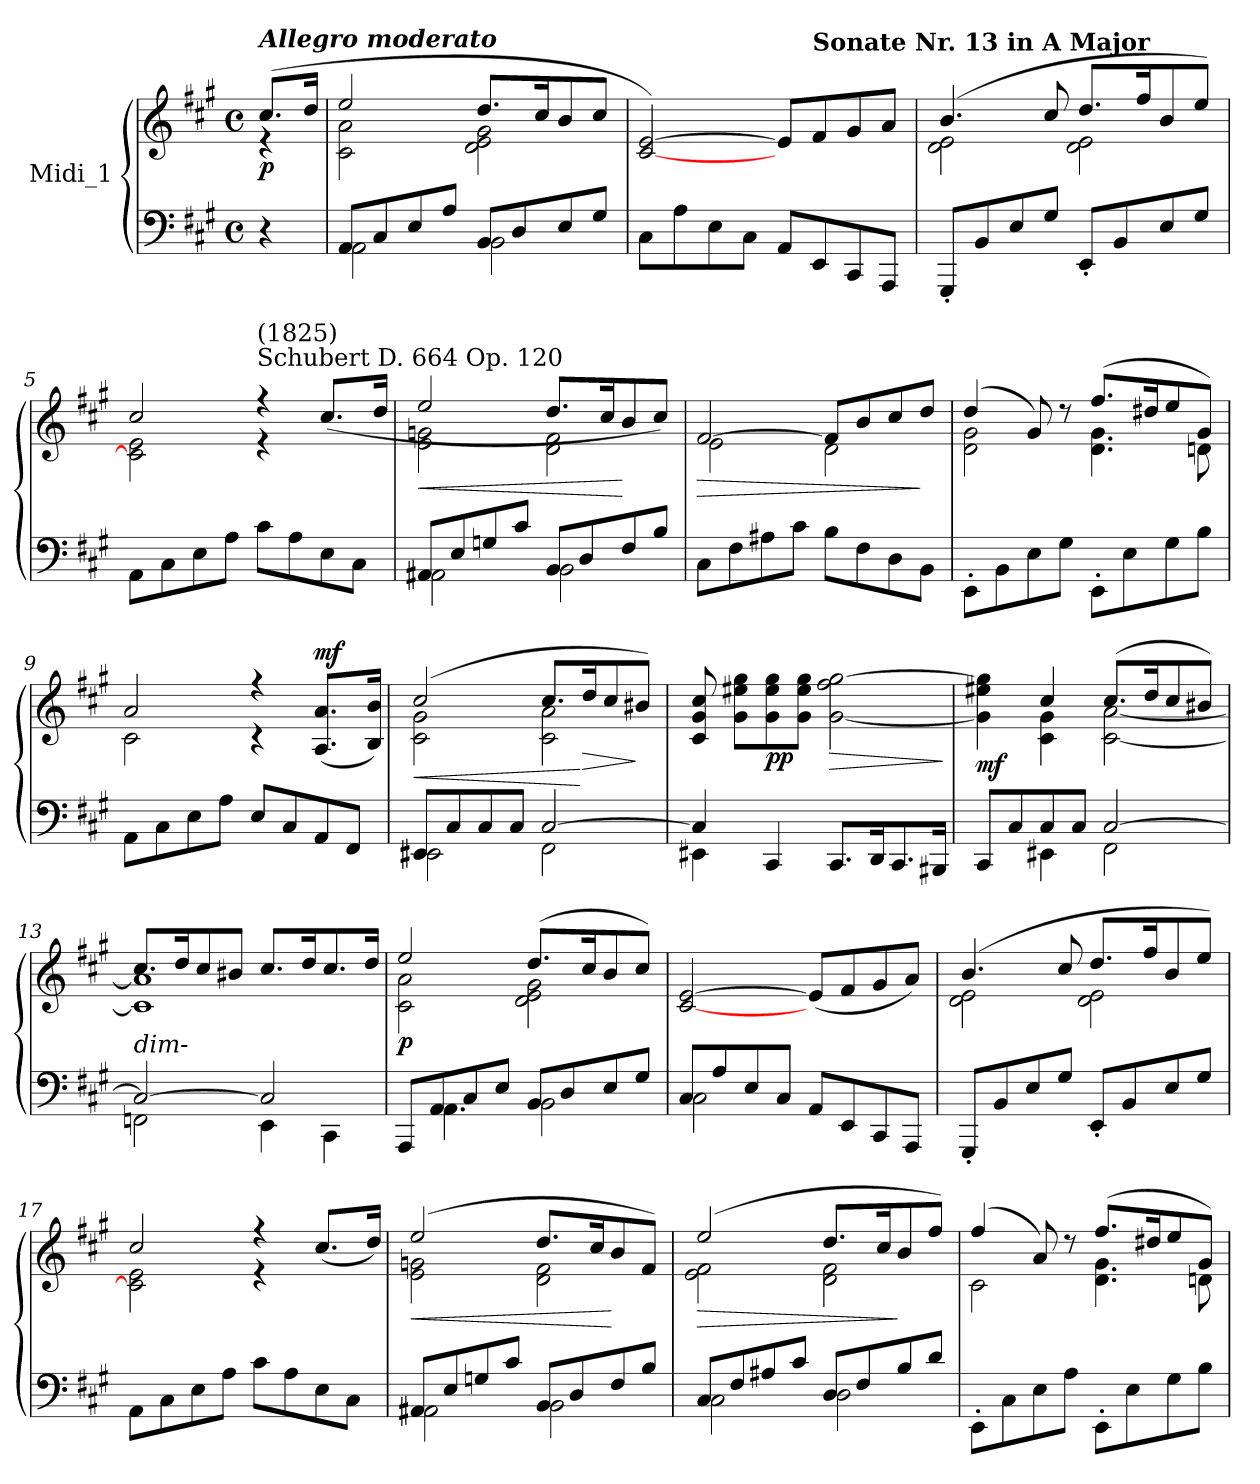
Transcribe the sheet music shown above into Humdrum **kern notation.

**kern	**kern	**dynam
*part1	*part1	*part1
*staff2	*staff1	*staff1/2
*I"Midi_1	*	*
*clefF4	*clefG2	*
*k[f#c#g#]	*k[f#c#g#]	*
*A:	*A:	*
*M4/4	*M4/4	*
*met(c)	*met(c)	*
*MM85	*MM85	*
=1	=1	=1
*^	*^	*
!	!	!LO:TX:a:Bi:t=Allegro moderato	!	!
!	!	!	!	!LO:DY:b
4r	4ryy	(>8.cc#/L	4r	p
.	.	16dd/Jk	.	.
=2	=2	=2	=2	=2
8AA/L	2AA\	2ee/	2c#\ 2a\	.
8C#/	.	.	.	.
8E/	.	.	.	.
8A/J	.	.	.	.
8BB/L	2BB\	8.dd/L	2d\ 2e\ 2g#\	.
8D/	.	.	.	.
.	.	16cc#/K	.	.
8E/	.	8b/	.	.
(>8G#/J	.	8cc#/J	.	.
=3	=3	=3	=3	=3
8C#\L	2ryy	[2c#/ [2e/)	2ryy	.
8A\	.	.	.	.
8E\	.	.	.	.
8C#\J	.	.	.	.
8AA/L	2ryy	8e/L]	2ryy	.
!	!	!LO:TX:a:B:t=Sonate Nr. 13  in A Major	!	!
8EE/	.	8f#/	.	.
8CC#/	.	8g#/	.	.
8AAA/J	.	8a/J)	.	.
=4	=4	=4	=4	=4
8GGG#'/L	2ryy	(>4.b/	2d\ 2e\	.
8BB/	.	.	.	.
8E/	.	.	.	.
8G#/J	.	8cc#/	.	.
8EE'/L	2ryy	8.dd/L	2d\ 2e\	.
8BB/	.	.	.	.
.	.	16ff#/K	.	.
8E/	.	8b/	.	.
8G#/J	.	8ee/J)	.	.
=5	=5	=5	=5	=5
8AA\L	2ryy	2cc#/	2c#\] 2e\	.
8C#\	.	.	.	.
8E\	.	.	.	.
8A\J	.	.	.	.
!	!	!LO:TX:a:t=Schubert D. 664 Op. 120	!	!
!	!	!LO:TX:a:t=(1825)	!	!
8c#\L	2ryy	4r	4r	.
8A\	.	.	.	.
8E\	.	(>8.cc#/L	4ryy	.
8C#\J	.	.	.	.
.	.	16dd/Jk	.	.
!!LO:LB:g=z	!!
=6	=6	=6	=6	=6
!	!	!	!	!LO:HP:b
8AA#X/L	2AA#\	2ee/	2e\ 2gn\	<
8E/	.	.	.	.
8Gn/	.	.	.	.
8c#/J	.	.	.	.
8BB/L	2BB\	8.dd/L	2d\ 2f#\	.
8D/	.	.	.	.
.	.	16cc#/K	.	.
8F#/	.	8b/	.	[
8B/J	.	8cc#/J)	.	.
!!LO:LB:g=z	!!
=7	=7	=7	=7	=7
*	*	*MM85	*	*
!	!	!	!	!LO:HP:b
8C#\L	2ryy	[2f#/	2e\	>
8F#\	.	.	.	.
8A#X\	.	.	.	.
8c#\J	.	.	.	.
8B\L	2ryy	8f#/L]	2d\	.
8F#\	.	8b/	.	.
8D\	.	8cc#/	.	.
8BB\J	.	8dd/J	.	]
=8	=8	=8	=8	=8
8EE'\L	2ryy	(>4dd/	2d\ 2g#\	.
8BB\	.	.	.	.
8E\	.	8g#/)	.	.
8G#\J	.	8r	.	.
8EE'\L	2ryy	(>8.ff#/L	4.d\ 4.g#\	.
8E\	.	.	.	.
.	.	16dd#X/K	.	.
8G#\	.	8ee/	.	.
8B\J	.	8g#/J)	8dni\	.
=9	=9	=9	=9	=9
8AA\L	2ryy	2a/	2c#\	.
8C#\	.	.	.	.
8E\	.	.	.	.
8A\J	.	.	.	.
8E/L	2ryy	4r	4r	.
8C#/	.	.	.	.
!	!	!	!	!LO:DY:a
8AA/	.	(8.A/ 8.a/L	4ryy	mf
8FF#/J	.	.	.	.
.	.	16B/ 16b/Jk)	.	.
=10	=10	=10	=10	=10
!	!	!	!	!LO:HP:b
8EE#X/L	2EE#\	(>2cc#/	2c#\ 2g#\	<
8C#/	.	.	.	.
8C#/	.	.	.	.
8C#/J	.	.	.	.
[2C#/	2FF#\	8.cc#/L	2c#\ 2a\	.
!	!	!	!	!LO:HP:n=1:b
.	.	16dd/K	.	[ >
.	.	8cc#/	.	.
.	.	8b#X/J)	.	]
!!LO:LB:g=z	!!
=11	=11	=11	=11	=11
4C#/]	4EE#X\	8c#/ 8g#/ 8cc#/	2ryy	.
.	.	8g#\ 8ee#X\ 8gg#\L	.	.
!	!	!	!	!LO:DY:b
4CC#/	4ryy	8g#\ 8ee#\ 8gg#\	.	pp
.	.	8g#\ 8ee#\ 8gg#\J	.	.
!	!	!	!	!LO:HP:b
8.CC#/L	2ryy	[2g#\ 2ff#\ [2gg#\	2ryy	>
16DD/K	.	.	.	.
8.CC#/	.	.	.	.
16BBB#X/Jk	.	.	.	.
*v	*v	*	*	*
*	*v	*v	*
.	.	]
!!LO:LB:g=z
=12	=12	=12
*	*MM85	*
*^	*^	*
!	!	!	!	!LO:DY:b
8CC#/L	4ryy	4g#\] 4ee#X\ 4gg#\]	4ryy	mf
8C#/	.	.	.	.
8C#/	4EE#X\	4cc#/	4c#\ 4g#\	.
8C#/J	.	.	.	.
[2C#/	2FF#\	(>8.cc#/L	[2c#\ [2a\	.
.	.	16dd/K	.	.
.	.	8cc#/	.	.
.	.	8b#X/J)	.	.
=13	=13	=13	=13	=13
!LO:TX:a:i:t=dim-	!	!	!	!
2C#/_	2FFn\	8.cc#/L	1c#] 1a]	.
.	.	16dd/K	.	.
.	.	8cc#/	.	.
.	.	8b#X/J	.	.
2C#/]	4EE\	8.cc#/L	.	.
.	.	16dd/K	.	.
.	4CC#\	8.cc#/	.	.
.	.	16dd/Jk	.	.
=14	=14	=14	=14	=14
!	!	!	!	!LO:DY:b
8AAA/L	8ryy	2ee/	2c#\ 2a\	p
8AA/	4.AA\	.	.	.
8C#/	.	.	.	.
8E/J	.	.	.	.
8BB/L	2BB\	(>8.dd/L	2d\ 2e\ 2g#\	.
8D/	.	.	.	.
.	.	16cc#/K	.	.
8E/	.	8b/	.	.
8G#/J	.	8cc#/J)	.	.
=15	=15	=15	=15	=15
8C#/L	2C#\	[2c#/ [2e/	2ryy	.
8A/	.	.	.	.
8E/	.	.	.	.
8C#/J	.	.	.	.
8AA/L	2ryy	(>8e/L]	2ryy	.
8EE/	.	8f#/	.	.
8CC#/	.	8g#/	.	.
8AAA/J	.	8a/J)	.	.
!!LO:LB:g=z	!!
=16	=16	=16	=16	=16
8GGG#'/L	2ryy	(>4.b/	2d\ 2e\	.
8BB/	.	.	.	.
8E/	.	.	.	.
8G#/J	.	8cc#/	.	.
8EE'/L	2ryy	8.dd/L	2d\ 2e\	.
8BB/	.	.	.	.
.	.	16ff#/K	.	.
8E/	.	8b/	.	.
8G#/J	.	8ee/J)	.	.
!!LO:PB:g=z	!!
=17	=17	=17	=17	=17
*	*	*MM85	*	*
8AA\L	2ryy	2cc#/	2c#\] 2e\	.
8C#\	.	.	.	.
8E\	.	.	.	.
8A\J	.	.	.	.
8c#\L	2ryy	4r	4r	.
8A\	.	.	.	.
8E\	.	(>8.cc#/L	4ryy	.
8C#\J	.	.	.	.
.	.	16dd/Jk)	.	.
=18	=18	=18	=18	=18
!	!	!	!	!LO:HP:b
8AA#X/L	2AA#\	(>2ee/	2e\ 2gn\	<
8E/	.	.	.	.
8Gn/	.	.	.	.
8c#/J	.	.	.	.
8BB/L	2BB\	8.dd/L	2d\ 2f#\	.
8D/	.	.	.	.
.	.	16cc#/K	.	.
8F#/	.	8b/	.	[
8B/J	.	8f#/J)	.	.
=19	=19	=19	=19	=19
!	!	!	!	!LO:HP:b
8C#/L	2C#\	(>2ee/	2e\ 2f#\	>
8F#/	.	.	.	.
8A#X/	.	.	.	.
8c#/J	.	.	.	.
8D/L	2D\	8.dd/L	2d\ 2f#\	.
8F#/	.	.	.	.
.	.	16cc#/K	.	.
8B/	.	8b/	.	]
8d/J	.	8ff#/J)	.	.
=20	=20	=20	=20	=20
8EE'\L	2ryy	(4ff#/	2c#\	.
8C#\	.	.	.	.
8E\	.	8a/)	.	.
8A\J	.	8r	.	.
8EE'\L	2ryy	(>8.ff#/L	4.d\ 4.g#\	.
8E\	.	.	.	.
.	.	16dd#X/K	.	.
8G#\	.	8ee/	.	.
8B\J	.	8g#/J)	8dni\	.
*v	*v	*	*	*
*	*v	*v	*
=	=	=
*-	*-	*-
